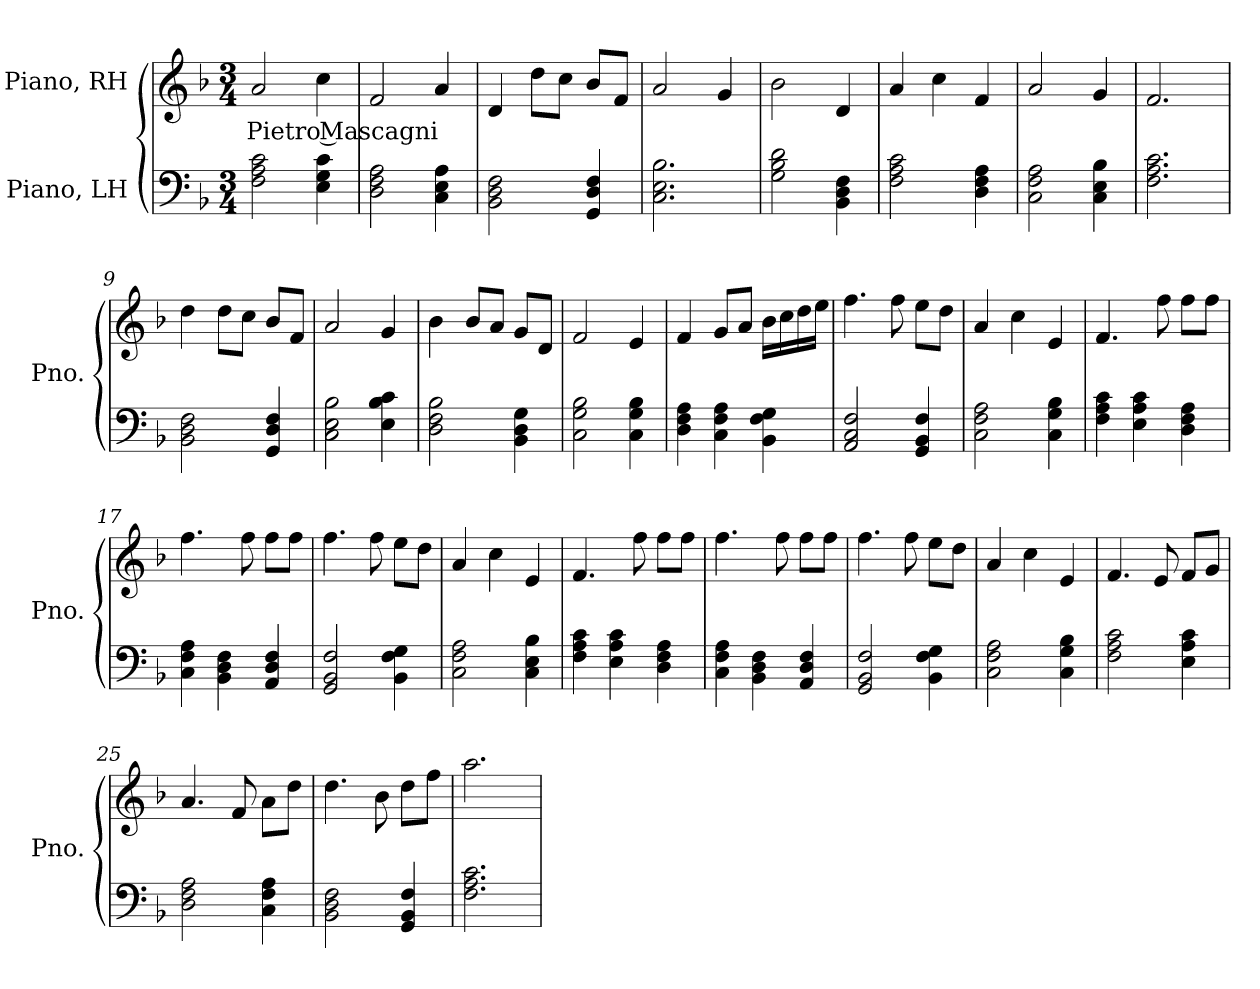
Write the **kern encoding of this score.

**kern	**kern	**text
*part2	*part1	*part1
*staff2	*staff1	*staff1
*I"Piano, LH	*I"Piano, RH	*
*I'Pno.	*I'Pno.	*
*clefF4	*clefG2	*
*k[b-]	*k[b-]	*
*M3/4	*M3/4	*
*MM60	*MM60	*
=1	=1	=1
!	!	!LO:LY:b
2F\ 2A\ 2c\	2a/	Pietro Mascagni
4E\ 4G\ 4c\	4cc\	.
=2	=2	=2
2D\ 2F\ 2A\	2f/	.
4C\ 4E\ 4A\	4a/	.
=3	=3	=3
2BB-\ 2D\ 2F\	4d/	.
.	8dd\L	.
.	8cc\J	.
4GG/ 4D/ 4F/	8b-/L	.
.	8f/J	.
=4	=4	=4
2.C\ 2.E\ 2.B-\	2a/	.
.	4g/	.
=5	=5	=5
2G\ 2B-\ 2d\	2b-\	.
4BB-\ 4D\ 4F\	4d/	.
=6	=6	=6
2F\ 2A\ 2c\	4a/	.
.	4cc\	.
4D\ 4F\ 4A\	4f/	.
=7	=7	=7
2C\ 2F\ 2A\	2a/	.
4C\ 4E\ 4B-\	4g/	.
=8	=8	=8
2.F\ 2.A\ 2.c\	2.f/	.
!!LO:LB:g=z
=9	=9	=9
2BB-\ 2D\ 2F\	4dd\	.
.	8dd\L	.
.	8cc\J	.
4GG/ 4D/ 4F/	8b-/L	.
.	8f/J	.
=10	=10	=10
2C\ 2E\ 2B-\	2a/	.
4E\ 4B-\ 4c\	4g/	.
=11	=11	=11
2D\ 2F\ 2B-\	4b-\	.
.	8b-/L	.
.	8a/J	.
4BB-\ 4D\ 4G\	8g/L	.
.	8d/J	.
=12	=12	=12
2C\ 2G\ 2B-\	2f/	.
4C\ 4G\ 4B-\	4e/	.
=13	=13	=13
4D\ 4F\ 4A\	4f/	.
4C\ 4F\ 4A\	8g/L	.
.	8a/J	.
4BB-\ 4F\ 4G\	16b-\LL	.
.	16cc\	.
.	16dd\	.
.	16ee\JJ	.
=14	=14	=14
2AA/ 2C/ 2F/	4.ff\	.
.	8ff\	.
4GG/ 4BB-/ 4F/	8ee\L	.
.	8dd\J	.
=15	=15	=15
2C\ 2F\ 2A\	4a/	.
.	4cc\	.
4C\ 4G\ 4B-\	4e/	.
=16	=16	=16
4F\ 4A\ 4c\	4.f/	.
4E\ 4A\ 4c\	.	.
.	8ff\	.
4D\ 4F\ 4A\	8ff\L	.
.	8ff\J	.
!!LO:LB:g=z
=17	=17	=17
4C\ 4F\ 4A\	4.ff\	.
4BB-\ 4D\ 4F\	.	.
.	8ff\	.
4AA/ 4D/ 4F/	8ff\L	.
.	8ff\J	.
=18	=18	=18
2GG/ 2BB-/ 2F/	4.ff\	.
.	8ff\	.
4BB-\ 4F\ 4G\	8ee\L	.
.	8dd\J	.
=19	=19	=19
2C\ 2F\ 2A\	4a/	.
.	4cc\	.
4C\ 4E\ 4B-\	4e/	.
=20	=20	=20
4F\ 4A\ 4c\	4.f/	.
4E\ 4A\ 4c\	.	.
.	8ff\	.
4D\ 4F\ 4A\	8ff\L	.
.	8ff\J	.
=21	=21	=21
4C\ 4F\ 4A\	4.ff\	.
4BB-\ 4D\ 4F\	.	.
.	8ff\	.
4AA/ 4D/ 4F/	8ff\L	.
.	8ff\J	.
=22	=22	=22
2GG/ 2BB-/ 2F/	4.ff\	.
.	8ff\	.
4BB-\ 4F\ 4G\	8ee\L	.
.	8dd\J	.
=23	=23	=23
2C\ 2F\ 2A\	4a/	.
.	4cc\	.
4C\ 4G\ 4B-\	4e/	.
=24	=24	=24
2F\ 2A\ 2c\	4.f/	.
.	8e/	.
4E\ 4A\ 4c\	8f/L	.
.	8g/J	.
!!LO:LB:g=z
=25	=25	=25
2D\ 2F\ 2A\	4.a/	.
.	8f/	.
4C\ 4F\ 4A\	8a\L	.
.	8dd\J	.
=26	=26	=26
2BB-\ 2D\ 2F\	4.dd\	.
.	8b-\	.
4GG/ 4BB-/ 4F/	8dd\L	.
.	8ff\J	.
=27	=27	=27
2.F\ 2.A\ 2.c\	2.aa\	.
=	=	=
*-	*-	*-
